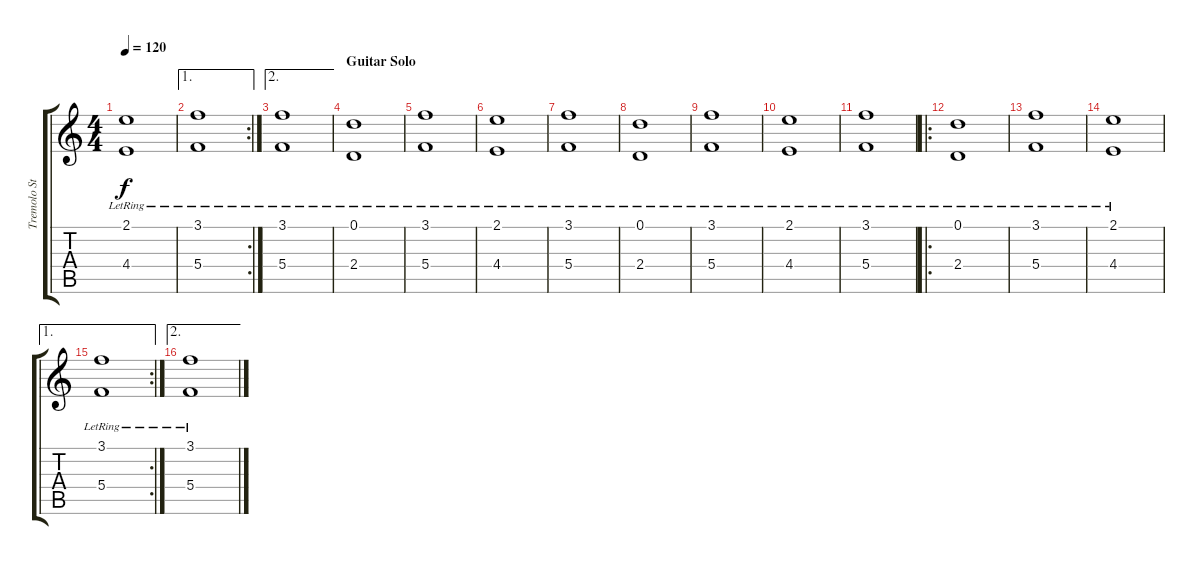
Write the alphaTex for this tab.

\track ("Tremolo Strings" "Tremolo St") {instrument tremolostrings}
\staff {score tabs}
\tuning (D5 A4 F4 C4 G3 D3) {hide}
\ts (4 4)
\tempo 120
\clef g2
\ks c
(2.1{lr} 4.4{lr}).1{dy f} |
\ae 1
\rc 2
(3.1{lr} 5.4{lr}).1 |
\ae 2
(3.1{lr} 5.4{lr}).1 |
\section ("" "Guitar Solo")
(0.1{lr} 2.4{lr}).1 |
(3.1{lr} 5.4{lr}).1 |
(2.1{lr} 4.4{lr}).1 |
(3.1{lr} 5.4{lr}).1 |
(0.1{lr} 2.4{lr}).1 |
(3.1{lr} 5.4{lr}).1 |
(2.1{lr} 4.4{lr}).1 |
(3.1{lr} 5.4{lr}).1 |
\ro
(0.1{lr} 2.4{lr}).1 |
(3.1{lr} 5.4{lr}).1 |
(2.1{lr} 4.4{lr}).1 |
\ae 1
\rc 2
(3.1{lr} 5.4{lr}).1 |
\ae 2
(3.1{lr} 5.4{lr}).1
